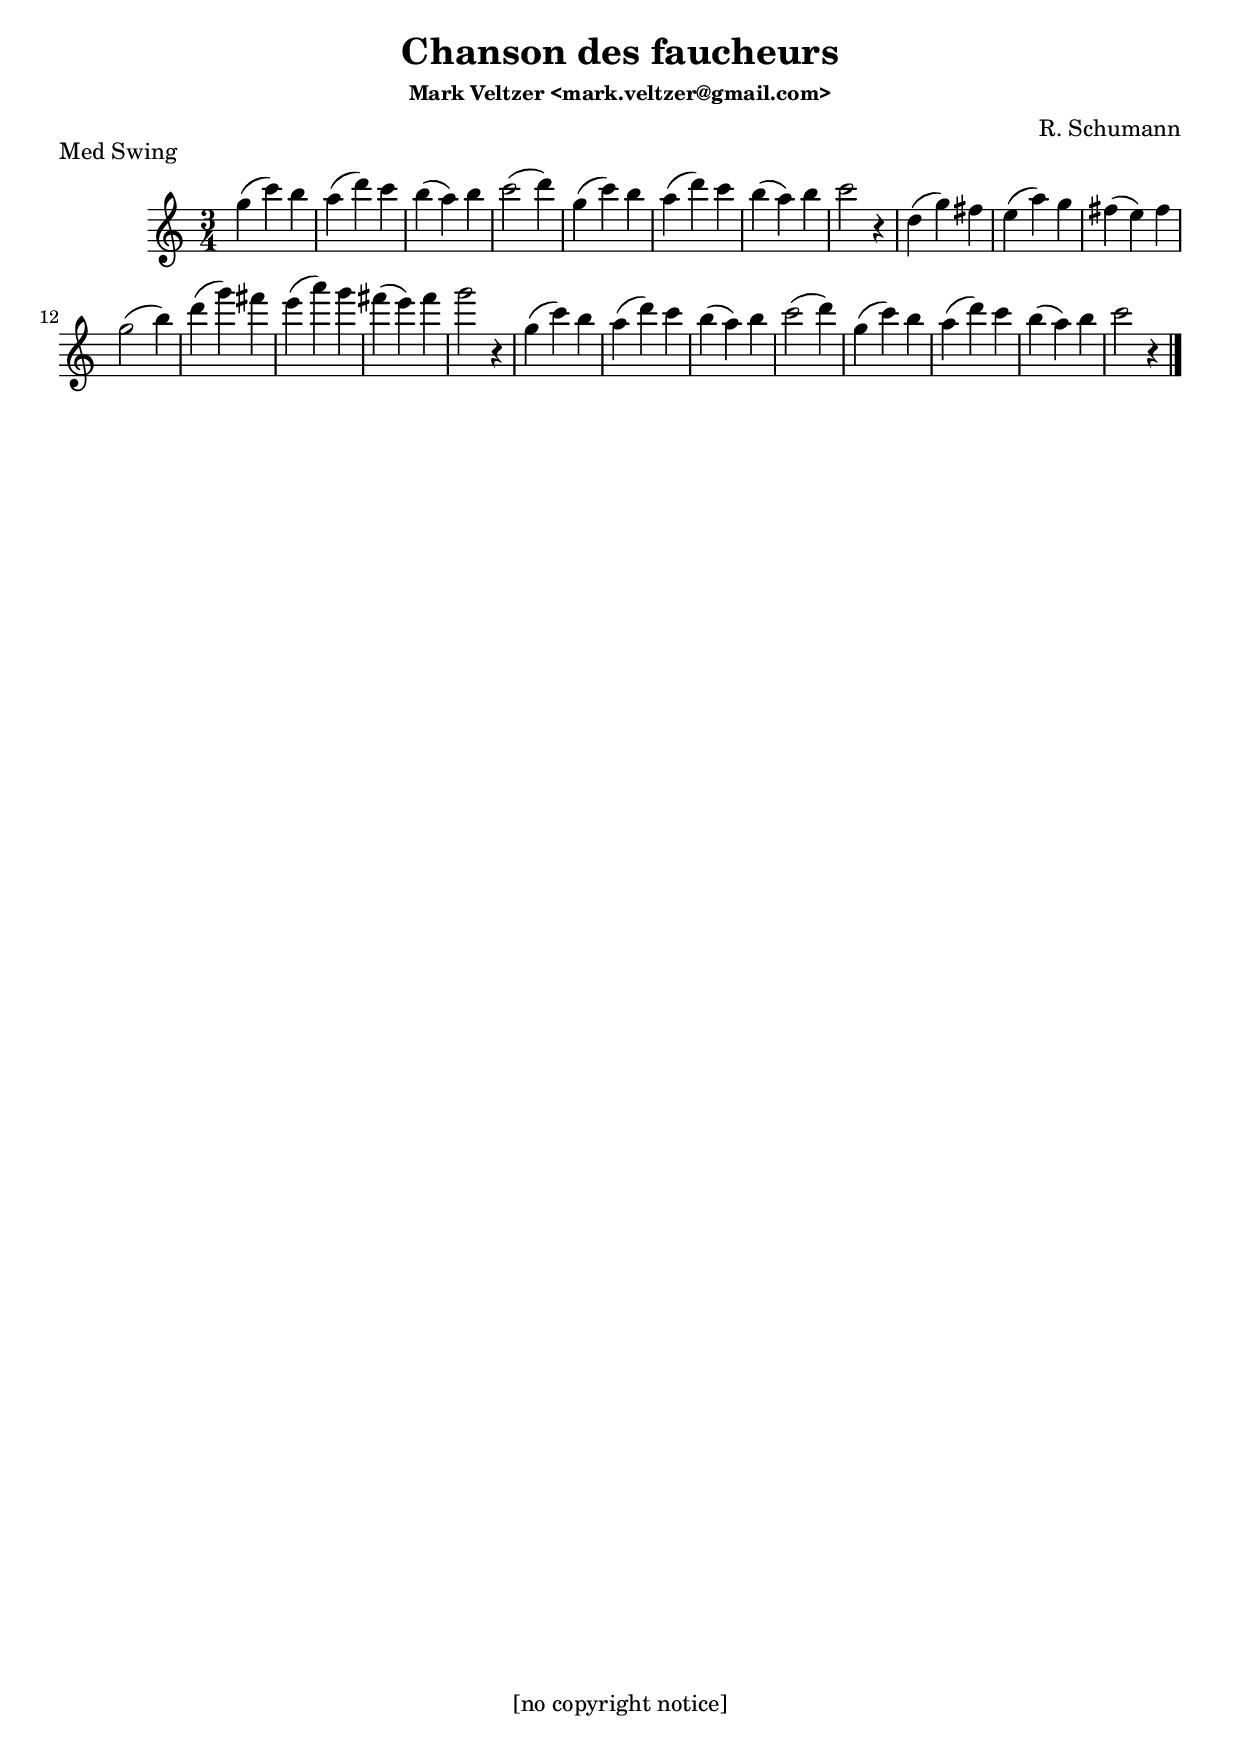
\include "lilypond/include/common.lyi"
\header {
	title="Chanson des faucheurs"
	subtitle=""
	composer="R. Schumann"
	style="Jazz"
	piece="Med Swing"
}

tune=\relative g'' {
	\key c \major
	\time 3/4

	g4 ( c ) b | a ( d ) c | b ( a ) b | c2 ( d4 ) |
	g,4 ( c ) b | a ( d ) c | b ( a ) b | c2 r4 |

	d,4 ( g ) fis | e ( a ) g | fis ( e ) fis | g2 ( b4 ) |
	d4 ( g ) fis | e ( a ) g | fis ( e ) fis | g2 r4 |

	g,4 ( c ) b | a ( d ) c | b ( a ) b | c2 ( d4 ) |
	g,4 ( c ) b | a ( d ) c | b ( a ) b | c2 r4 \bar "|."
}

\score {
	<<
		\context Staff \tune
	>>
	\midi {}
	\layout {}
}
